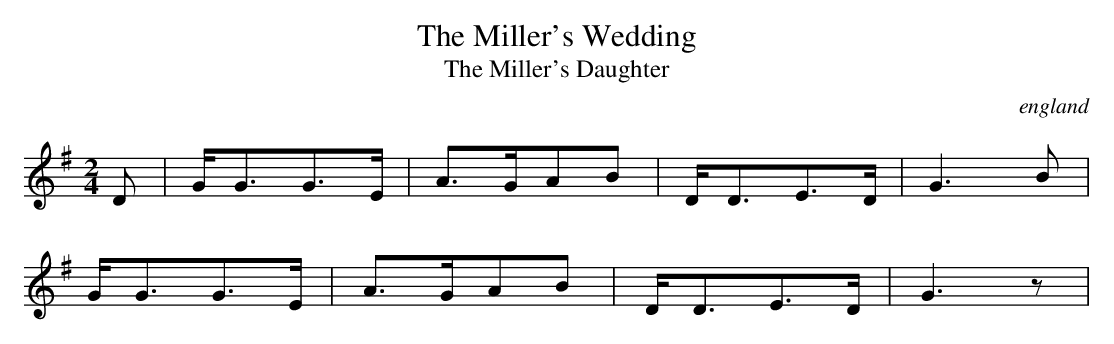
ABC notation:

X:1
T:The Miller's Wedding
T:The Miller's Daughter
O:england
M:2/4
L:1/8
K:G
D|G<GG>E|A>GAB|D<DE>D|G3 B|
G<GG>E|A>GAB|D<DE>D|G3 z|
